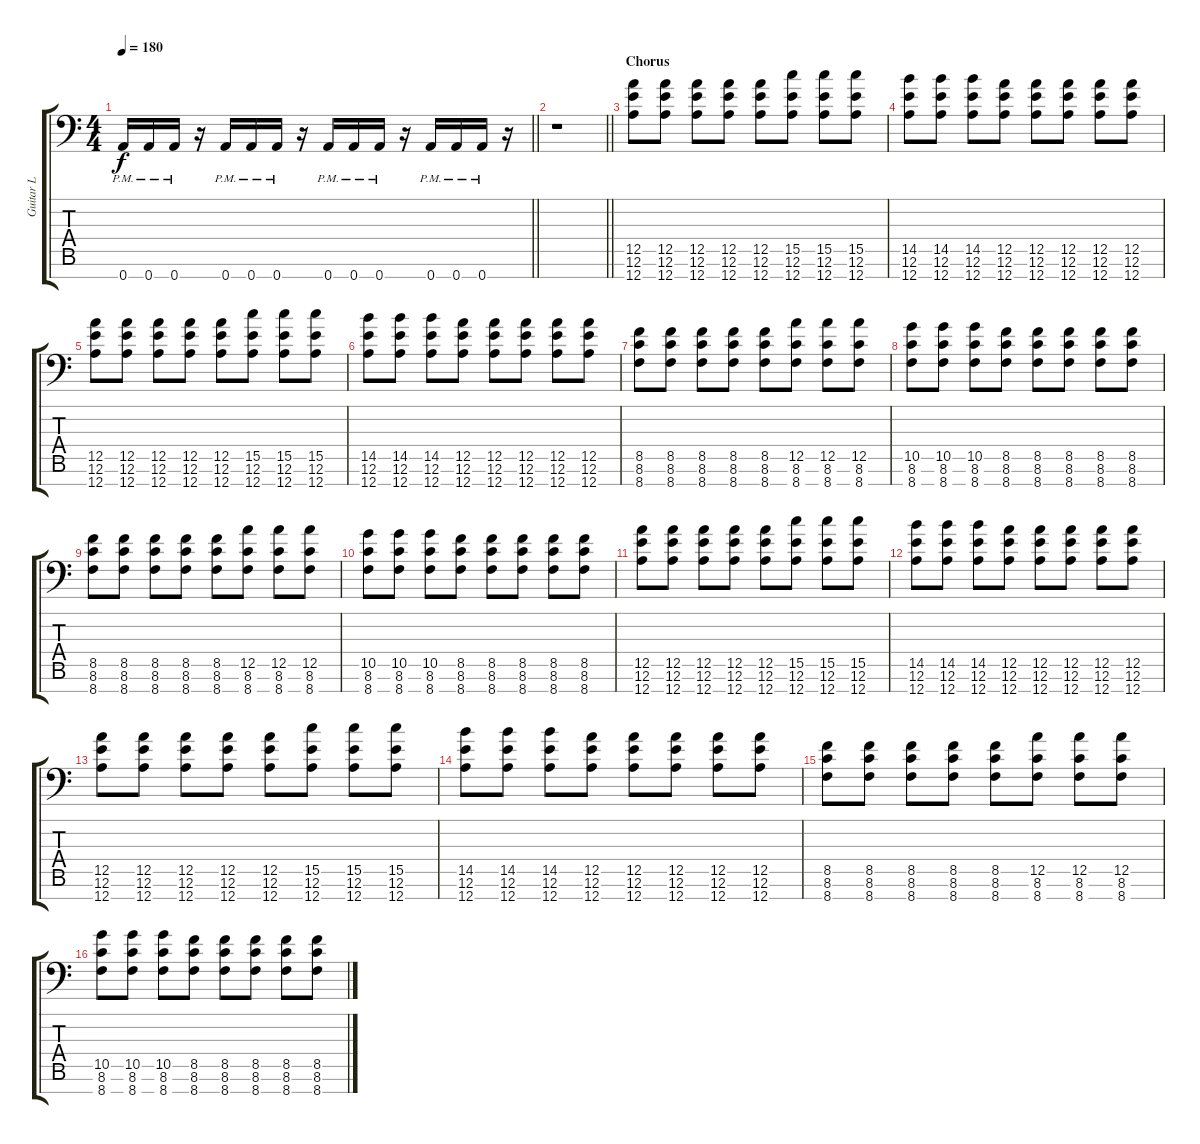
\track ("Guitar L" "Guitar L") {instrument distortionguitar}
\staff {score tabs}
\tuning (E4 B3 G3 D3 A2 E2 A1) {hide}
\ts (4 4)
\tempo 180
\clef f4
\barLineRight lightlight
\ks c
0.7{pm}.16{dy f} 0.7{pm}.16 0.7{pm}.16 r.16 0.7{pm}.16 0.7{pm}.16 0.7{pm}.16 r.16 0.7{pm}.16 0.7{pm}.16 0.7{pm}.16 r.16 0.7{pm}.16 0.7{pm}.16 0.7{pm}.16 r.16 |
\barLineRight lightlight
r.1 |
\section ("" "Chorus")
(12.5 12.6 12.7).8 (12.5 12.6 12.7).8 (12.5 12.6 12.7).8 (12.5 12.6 12.7).8 (12.5 12.6 12.7).8 (15.5 12.6 12.7).8 (15.5 12.6 12.7).8 (15.5 12.6 12.7).8 |
(14.5 12.6 12.7).8 (14.5 12.6 12.7).8 (14.5 12.6 12.7).8 (12.5 12.6 12.7).8 (12.5 12.6 12.7).8 (12.5 12.6 12.7).8 (12.5 12.6 12.7).8 (12.5 12.6 12.7).8 |
(12.5 12.6 12.7).8 (12.5 12.6 12.7).8 (12.5 12.6 12.7).8 (12.5 12.6 12.7).8 (12.5 12.6 12.7).8 (15.5 12.6 12.7).8 (15.5 12.6 12.7).8 (15.5 12.6 12.7).8 |
(14.5 12.6 12.7).8 (14.5 12.6 12.7).8 (14.5 12.6 12.7).8 (12.5 12.6 12.7).8 (12.5 12.6 12.7).8 (12.5 12.6 12.7).8 (12.5 12.6 12.7).8 (12.5 12.6 12.7).8 |
(8.5 8.6 8.7).8 (8.5 8.6 8.7).8 (8.5 8.6 8.7).8 (8.5 8.6 8.7).8 (8.5 8.6 8.7).8 (12.5 8.6 8.7).8 (12.5 8.6 8.7).8 (12.5 8.6 8.7).8 |
(10.5 8.6 8.7).8 (10.5 8.6 8.7).8 (10.5 8.6 8.7).8 (8.5 8.6 8.7).8 (8.5 8.6 8.7).8 (8.5 8.6 8.7).8 (8.5 8.6 8.7).8 (8.5 8.6 8.7).8 |
(8.5 8.6 8.7).8 (8.5 8.6 8.7).8 (8.5 8.6 8.7).8 (8.5 8.6 8.7).8 (8.5 8.6 8.7).8 (12.5 8.6 8.7).8 (12.5 8.6 8.7).8 (12.5 8.6 8.7).8 |
(10.5 8.6 8.7).8 (10.5 8.6 8.7).8 (10.5 8.6 8.7).8 (8.5 8.6 8.7).8 (8.5 8.6 8.7).8 (8.5 8.6 8.7).8 (8.5 8.6 8.7).8 (8.5 8.6 8.7).8 |
(12.5 12.6 12.7).8 (12.5 12.6 12.7).8 (12.5 12.6 12.7).8 (12.5 12.6 12.7).8 (12.5 12.6 12.7).8 (15.5 12.6 12.7).8 (15.5 12.6 12.7).8 (15.5 12.6 12.7).8 |
(14.5 12.6 12.7).8 (14.5 12.6 12.7).8 (14.5 12.6 12.7).8 (12.5 12.6 12.7).8 (12.5 12.6 12.7).8 (12.5 12.6 12.7).8 (12.5 12.6 12.7).8 (12.5 12.6 12.7).8 |
(12.5 12.6 12.7).8 (12.5 12.6 12.7).8 (12.5 12.6 12.7).8 (12.5 12.6 12.7).8 (12.5 12.6 12.7).8 (15.5 12.6 12.7).8 (15.5 12.6 12.7).8 (15.5 12.6 12.7).8 |
(14.5 12.6 12.7).8 (14.5 12.6 12.7).8 (14.5 12.6 12.7).8 (12.5 12.6 12.7).8 (12.5 12.6 12.7).8 (12.5 12.6 12.7).8 (12.5 12.6 12.7).8 (12.5 12.6 12.7).8 |
(8.5 8.6 8.7).8 (8.5 8.6 8.7).8 (8.5 8.6 8.7).8 (8.5 8.6 8.7).8 (8.5 8.6 8.7).8 (12.5 8.6 8.7).8 (12.5 8.6 8.7).8 (12.5 8.6 8.7).8 |
(10.5 8.6 8.7).8 (10.5 8.6 8.7).8 (10.5 8.6 8.7).8 (8.5 8.6 8.7).8 (8.5 8.6 8.7).8 (8.5 8.6 8.7).8 (8.5 8.6 8.7).8 (8.5 8.6 8.7).8
